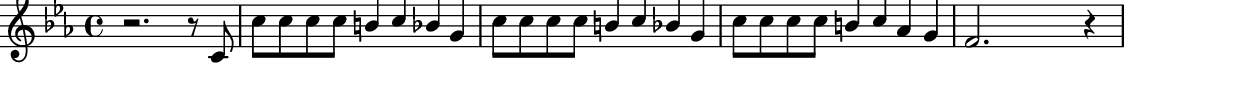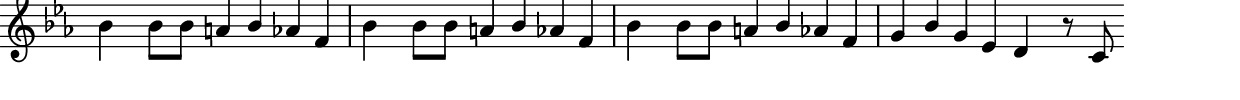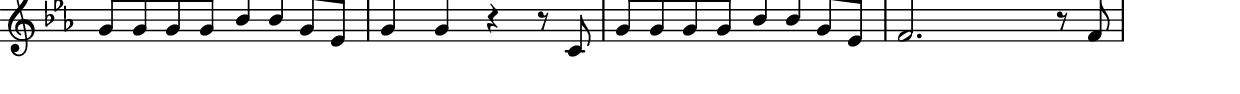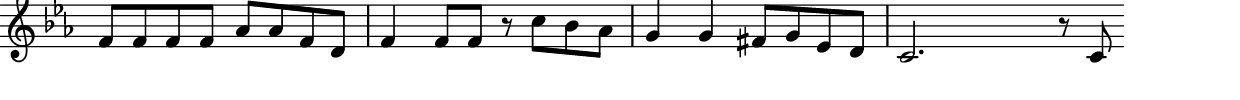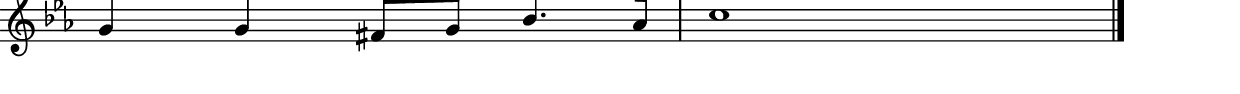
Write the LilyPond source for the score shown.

% MusicXML to Lilypond converter by Kovi

szovegAAA = \lyricmode {  "De" "jött" "egy" -- "szer" "egy" "vas" -- "tag" "ür" -- "ge," "lux" -- "us" -- "au" -- "tón" "el" -- "te" -- "rül" -- "ve," "al" -- "ku" -- "dott" "a" "ház" -- "ra," "pént" "kí" -- "nált," "Ná" -- "lunk" "ma" -- "radt" "a" "pén" -- "ze," "á" -- "mult," "mit" "kap" "cse" -- "ré" -- "be," "á" -- "pol" -- "ta" "a" "dok" -- "tor" -- "ja" "há" -- "rom" "hé" -- "ten" "át." "A" "Vil" -- "la" "Neg" -- "ra" "nem" "a" -- "pá" -- "ca" "zár" -- "da," "a" "Vil" -- "la" "Neg" -- "ra" "nem" "fé" -- "nyes" "lo" -- "kál," "Va" -- "gány" "le" -- "gény" "ha" "szép" -- "sze" -- "rén" "be" -- "zör" -- "get" "itt," "E" "csön" -- "des" "ház" -- "ban" "ol" -- "tal" -- "mat" "ta" -- "lál." "A" "ol" -- "tal" -- "mat" "ta" --  \skip 4  \skip 4 "lál."  }

% Analyzing...
% 1 parts
% 1 Staff
% forceBassClefActive = 
melody = {
% 112 notes in the part
% 1 voices

\new Staff
\new Voice {
% 112 notes
% 19 mesaures

% Measure 1
\clef "treble"
\key ees \major
\time 4/4 
r2. r8 c'8 
% Measure 2
c''8 c''8 c''8 c''8 b'8 c''8 bes'8 g'8 
% Measure 3
c''8 c''8 c''8 c''8 b'8 c''8 bes'8 g'8 
% Measure 4
c''8 c''8 c''8 c''8 b'8 c''8 aes'8 g'8 
% Measure 5
f'2. r4 
% Measure 6
bes'4 bes'8 bes'8 a'8 bes'8 aes'8 f'8 
% Measure 7
bes'4 bes'8 bes'8 a'8 bes'8 aes'8 f'8 
% Measure 8
bes'4 bes'8 bes'8 a'8 bes'8 aes'8 f'8 
% Measure 9
g'8 bes'8 g'8 ees'8 d'4 r8 c'8 
% Measure 10
\repeat volta 2 {
\bar "|:" \break
g'8 g'8 g'8 g'8 bes'8 bes'8 g'8 ees'8 
% Measure 11
g'4 g'4 r4 r8 c'8 
% Measure 12
g'8 g'8 g'8 g'8 bes'8 bes'8 g'8 ees'8 
% Measure 13
f'2. r8 f'8 
% Measure 14
f'8 f'8 f'8 f'8 aes'8 aes'8 f'8 d'8 
% Measure 15
f'4 f'8 f'8 r8 c''8 bes'8 aes'8 
% Measure 16
}\alternative {
{g'4 g'4 fis'8 g'8 ees'8 d'8 
% Measure 17
c'2. r8 c'8 \bar ":|" }
% Measure 18
{\break
g'4 g'4 fis'8 g'8 bes'8. aes'16 
% Measure 19
c''1 \bar "|." }
}
} % voice
} % melody


harmonies = \chordmode {
% 10 chords
\germanChords
s4 s4 s4 s4 c4:7 s4 s4 s4 s4 s4 s4 s4 s4 s4 s4 s4 f4:m s4 s4 s4 b4:7 s4 s4 s4 s4 s4 s4 s4 s4 s4 s4 s4 ees4 s4 g4:7 s4 c4:m s4 s4 s4 s4 s4 s4 s4 s4 s4 s4 s4 f4:m s4 s4 s4 s4 s4 s4 s4 s4 s4 s4 s4 s4 s4 g4:7 s4 c4:m s4 s4 s4 s4 s4 s4 s4 c4:m
}

\include "../../definitions.ly"
